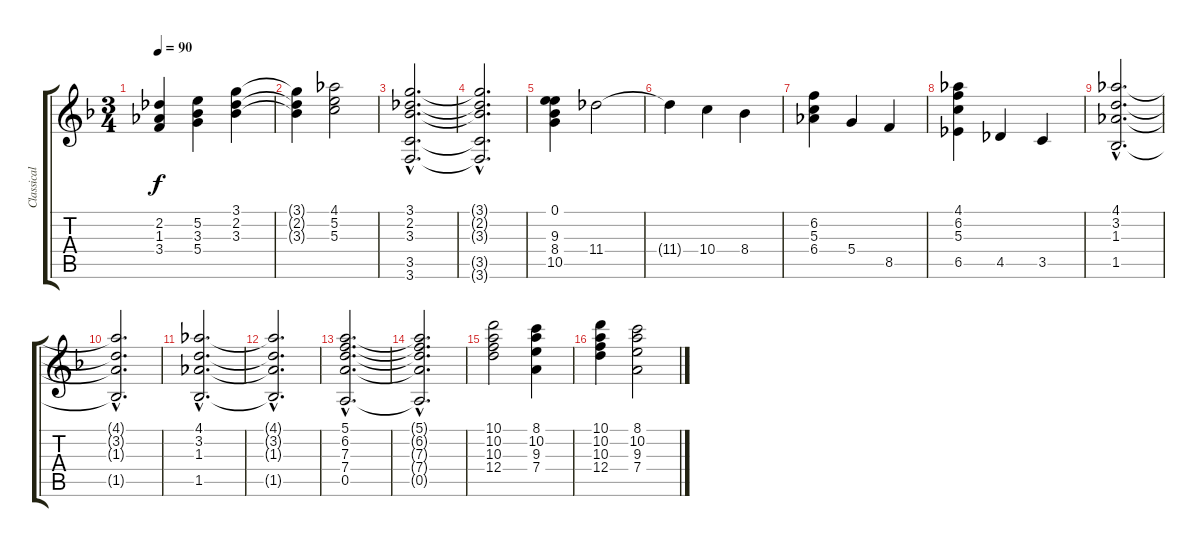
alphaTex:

\track ("Classical Guitar" "Classical ") {instrument acousticguitarnylon}
\staff {score tabs}
\tuning (E4 B3 G3 D3 A2 D2) {hide}
\ts (3 4)
\tempo 90
\clef g2
\ks dminor
(2.2 1.3 3.4).4{dy f} (5.2 3.3 5.4).4 (3.1 2.2 3.3).4 |
(3.1{t} 2.2{t} 3.3{t}).4 (4.1 5.2 5.3).2 |
(3.1{hac} 2.2{hac} 3.3{hac} 3.5{hac} 3.6{hac}).2{d} |
(3.1{hac t} 2.2{hac t} 3.3{hac t} 3.5{hac t} 3.6{hac t}).2{d} |
(0.1 9.3 8.4 10.5).4 11.4.2 |
11.4{t}.4 10.4.4 8.4.4 |
(6.2 5.3 6.4).4 5.4.4 8.5.4 |
(4.1 6.2 5.3 6.5).4 4.5.4 3.5.4 |
(4.1{hac} 3.2{hac} 1.3{hac} 1.5{hac}).2{d} |
(4.1{hac t} 3.2{hac t} 1.3{hac t} 1.5{hac t}).2{d} |
(4.1{hac} 3.2{hac} 1.3{hac} 1.5{hac}).2{d} |
(4.1{hac t} 3.2{hac t} 1.3{hac t} 1.5{hac t}).2{d} |
(5.1{hac} 6.2{hac} 7.3{hac} 7.4{hac} 0.5{hac}).2{d} |
(5.1{hac t} 6.2{hac t} 7.3{hac t} 7.4{hac t} 0.5{hac t}).2{d} |
(10.1 10.2 10.3 12.4).2 (8.1 10.2 9.3 7.4).4 |
(10.1 10.2 10.3 12.4).4 (8.1 10.2 9.3 7.4).2
